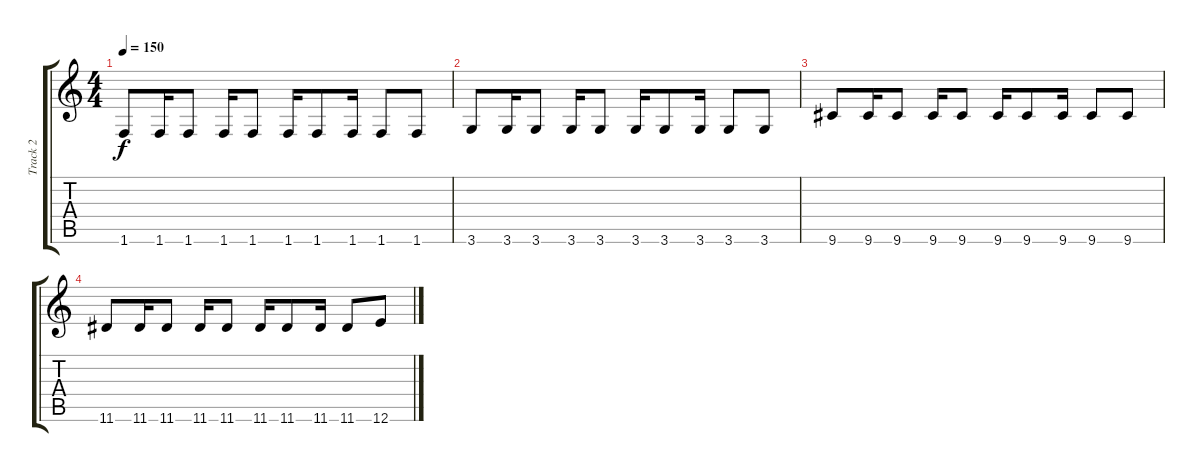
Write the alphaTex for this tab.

\track ("Track 2" "Track 2") {instrument distortionguitar}
\staff {score tabs}
\tuning (Gb4 Db4 A3 E3 B2 E2) {hide}
\ts (4 4)
\tempo 150
\clef g2
\ks c
1.6.8{dy f volume 0} 1.6.16 1.6.8 1.6.16 1.6.8 1.6.16 1.6.8 1.6.16 1.6.8 1.6.8 |
3.6.8 3.6.16 3.6.8 3.6.16 3.6.8 3.6.16 3.6.8 3.6.16 3.6.8 3.6.8 |
9.6.8 9.6.16 9.6.8 9.6.16 9.6.8 9.6.16 9.6.8 9.6.16 9.6.8 9.6.8 |
11.6.8 11.6.16 11.6.8 11.6.16 11.6.8 11.6.16 11.6.8 11.6.16 11.6.8 12.6.8
